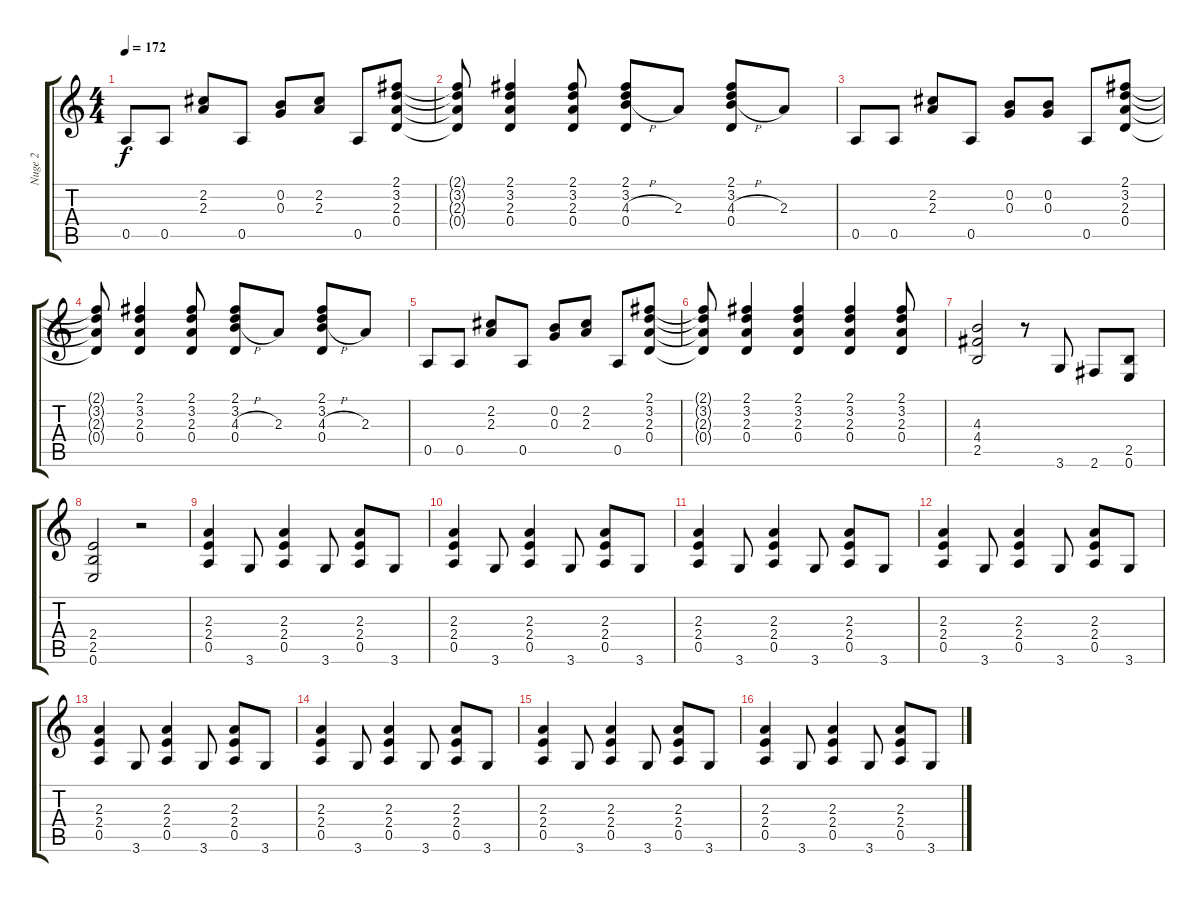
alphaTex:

\track ("Nuge 2" "Nuge 2") {instrument overdrivenguitar}
\staff {score tabs}
\tuning (E4 B3 G3 D3 A2 E2) {hide}
\ts (4 4)
\tempo 172
\clef g2
\ks c
0.5.8{dy f} 0.5.8 (2.2 2.3).8 0.5.8 (0.2 0.3).8 (2.2 2.3).8 0.5.8 (2.1 3.2 2.3 0.4).8 |
(2.1{t} 3.2{t} 2.3{t} 0.4{t}).8 (2.1 3.2 2.3 0.4).4 (2.1 3.2 2.3 0.4).8 (2.1 3.2 4.3{h} 0.4).8 2.3.8 (2.1 3.2 4.3{h} 0.4).8 2.3.8 |
0.5.8 0.5.8 (2.2 2.3).8 0.5.8 (0.2 0.3).8 (0.2 0.3).8 0.5.8 (2.1 3.2 2.3 0.4).8 |
(2.1{t} 3.2{t} 2.3{t} 0.4{t}).8 (2.1 3.2 2.3 0.4).4 (2.1 3.2 2.3 0.4).8 (2.1 3.2 4.3{h} 0.4).8 2.3.8 (2.1 3.2 4.3{h} 0.4).8 2.3.8 |
0.5.8 0.5.8 (2.2 2.3).8 0.5.8 (0.2 0.3).8 (2.2 2.3).8 0.5.8 (2.1 3.2 2.3 0.4).8 |
(2.1{t} 3.2{t} 2.3{t} 0.4{t}).8 (2.1 3.2 2.3 0.4).4 (2.1 3.2 2.3 0.4).4 (2.1 3.2 2.3 0.4).4 (2.1 3.2 2.3 0.4).8 |
(4.3 4.4 2.5).2 r.8 3.6.8 2.6.8 (2.5 0.6).8 |
(2.4 2.5 0.6).2 r.2 |
(2.3 2.4 0.5).4 3.6.8 (2.3 2.4 0.5).4 3.6.8 (2.3 2.4 0.5).8 3.6.8 |
(2.3 2.4 0.5).4 3.6.8 (2.3 2.4 0.5).4 3.6.8 (2.3 2.4 0.5).8 3.6.8 |
(2.3 2.4 0.5).4 3.6.8 (2.3 2.4 0.5).4 3.6.8 (2.3 2.4 0.5).8 3.6.8 |
(2.3 2.4 0.5).4 3.6.8 (2.3 2.4 0.5).4 3.6.8 (2.3 2.4 0.5).8 3.6.8 |
(2.3 2.4 0.5).4 3.6.8 (2.3 2.4 0.5).4 3.6.8 (2.3 2.4 0.5).8 3.6.8 |
(2.3 2.4 0.5).4 3.6.8 (2.3 2.4 0.5).4 3.6.8 (2.3 2.4 0.5).8 3.6.8 |
(2.3 2.4 0.5).4 3.6.8 (2.3 2.4 0.5).4 3.6.8 (2.3 2.4 0.5).8 3.6.8 |
(2.3 2.4 0.5).4 3.6.8 (2.3 2.4 0.5).4 3.6.8 (2.3 2.4 0.5).8 3.6.8
